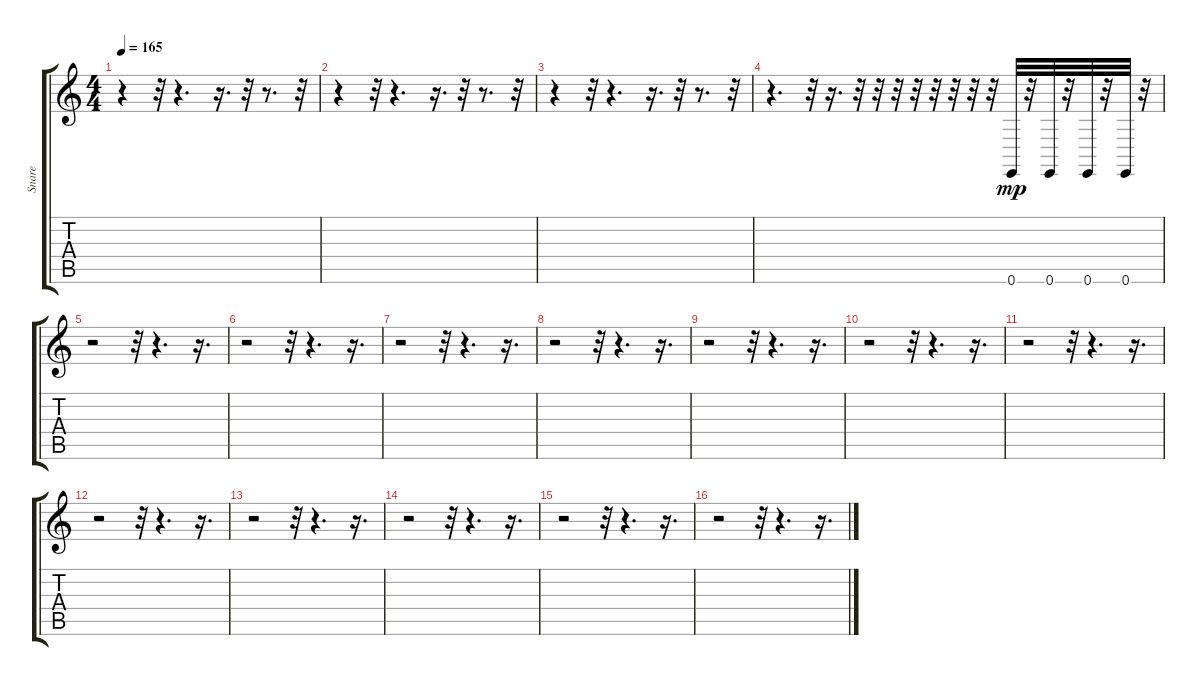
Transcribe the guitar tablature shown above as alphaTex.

\track ("Snare" "Snare") {instrument acousticgrandpiano}
\staff {score tabs}
\tuning (E4 B3 G3 D3 A2 E2) {hide}
\ts (4 4)
\tempo 165
\clef g2
\ks c
r.4{dy mp} r.32 r.4{d} r.16{d} r.32 r.8{d} r.32 |
r.4 r.32 r.4{d} r.16{d} r.32 r.8{d} r.32 |
r.4 r.32 r.4{d} r.16{d} r.32 r.8{d} r.32 |
r.4{d} r.32 r.16{d} r.32 r.32 r.32 r.32 r.32 r.32 r.32 r.32 0.6.32 r.32 0.6.32 r.32 0.6.32 r.32 0.6.32 r.32 |
r.2 r.32 r.4{d} r.16{d} |
r.2 r.32 r.4{d} r.16{d} |
r.2 r.32 r.4{d} r.16{d} |
r.2 r.32 r.4{d} r.16{d} |
r.2 r.32 r.4{d} r.16{d} |
r.2 r.32 r.4{d} r.16{d} |
r.2 r.32 r.4{d} r.16{d} |
r.2 r.32 r.4{d} r.16{d} |
r.2 r.32 r.4{d} r.16{d} |
r.2 r.32 r.4{d} r.16{d} |
r.2 r.32 r.4{d} r.16{d} |
r.2 r.32 r.4{d} r.16{d}
